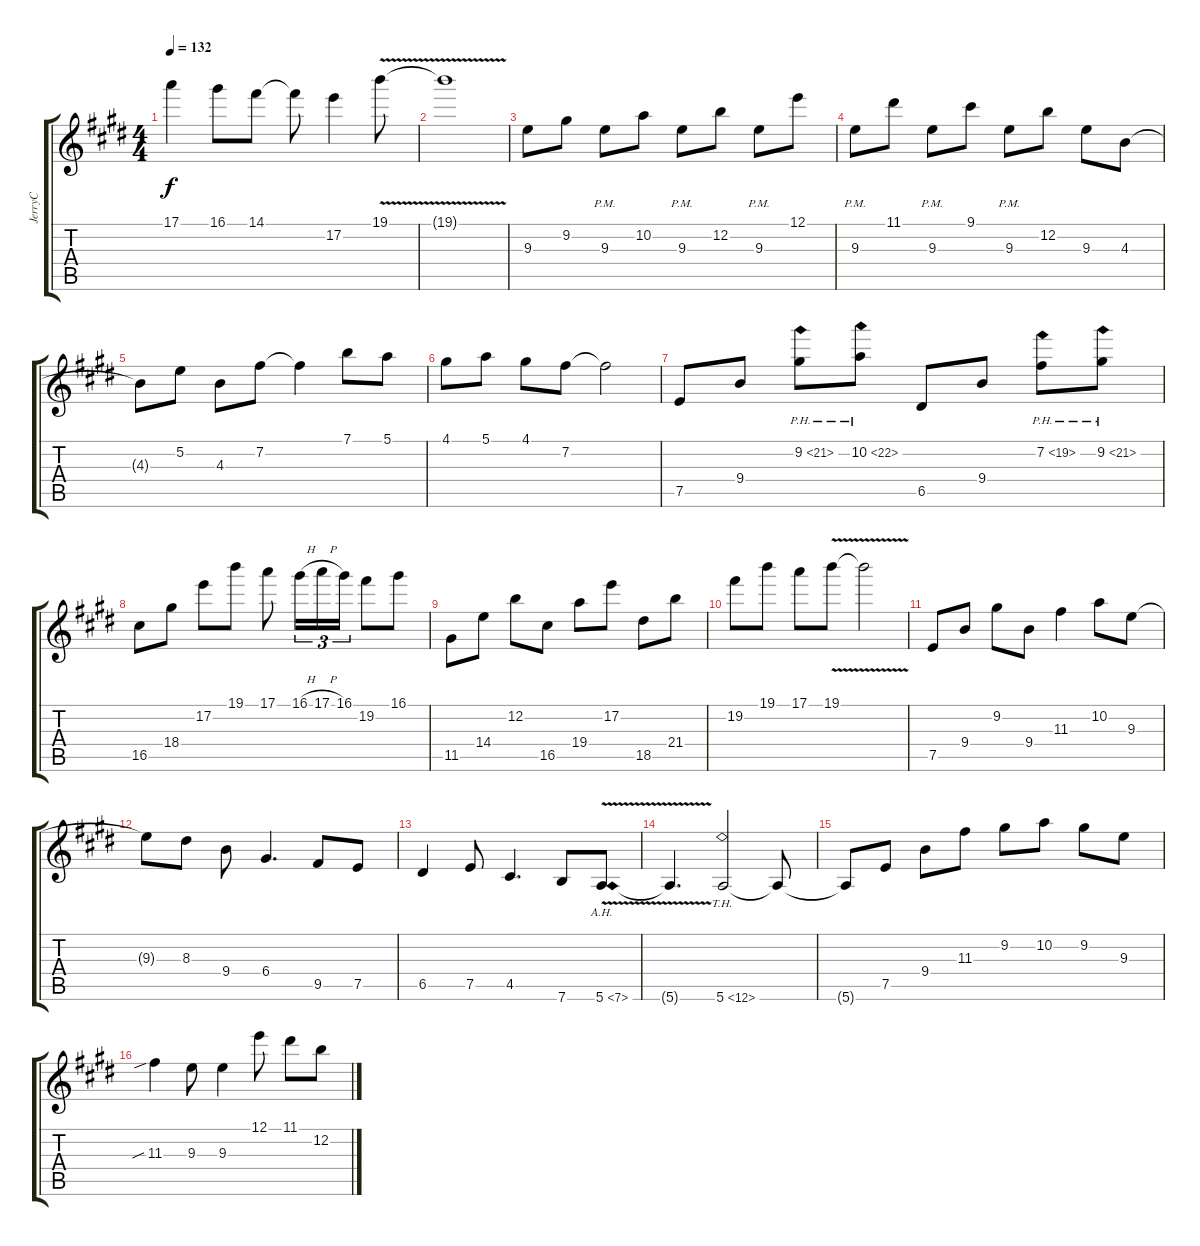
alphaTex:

\track ("JerryC" "JerryC") {instrument distortionguitar}
\staff {score tabs}
\tuning (E4 B3 G3 D3 A2 E2) {hide}
\ts (4 4)
\tempo 132
\clef g2
\ks e
17.1{t}.4{dy f} 16.1.8 14.1.8 14.1{t}.8 17.2.4 19.1{v}.8 |
19.1{t}.1 |
9.3.8 9.2.8 9.3{pm}.8 10.2.8 9.3{pm}.8 12.2.8 9.3{pm}.8 12.1.8 |
9.3{pm}.8 11.1.8 9.3{pm}.8 9.1.8 9.3{pm}.8 12.2.8 9.3.8 4.3.8 |
4.3{t}.8 5.2.8 4.3.8 7.2.8 7.2{t}.4 7.1.8 5.1.8 |
4.1.8 5.1.8 4.1.8 7.2.8 7.2{t}.2 |
7.5.8 9.4.8 9.2{ph 12}.8 10.2{ph 12}.8 6.5.8 9.4.8 7.2{ph 12}.8 9.2{ph 12}.8 |
16.5.8 18.4.8 17.2.8 19.1.8 17.1.8 16.1{h}.16{tu (3 2)} 17.1{h}.16{tu (3 2)} 16.1.16{tu (3 2)} 19.2.8 16.1.8 |
11.5.8 14.4.8 12.2.8 16.5.8 19.4.8 17.2.8 18.5.8 21.4.8 |
19.2.8 19.1.8 17.1.8 19.1{v}.8 19.1{t}.2 |
7.5.8 9.4.8 9.2.8 9.4.8 11.3.4 10.2.8 9.3.8 |
9.3{t}.8 8.3.8 9.4.8 6.4.4{d} 9.5.8 7.5.8 |
6.5.4 7.5.8 4.5.4{d} 7.6.8 5.6{ah 2 v}.8 |
5.6{t}.4{d} 5.6{th 7}.2 5.6{t}.8 |
5.6{t}.8 7.5.8 9.4.8 11.3.8 9.2.8 10.2.8 9.2.8 9.3.8 |
11.3{sib}.4 9.3.8 9.3.4 12.1.8 11.1.8 12.2.8
